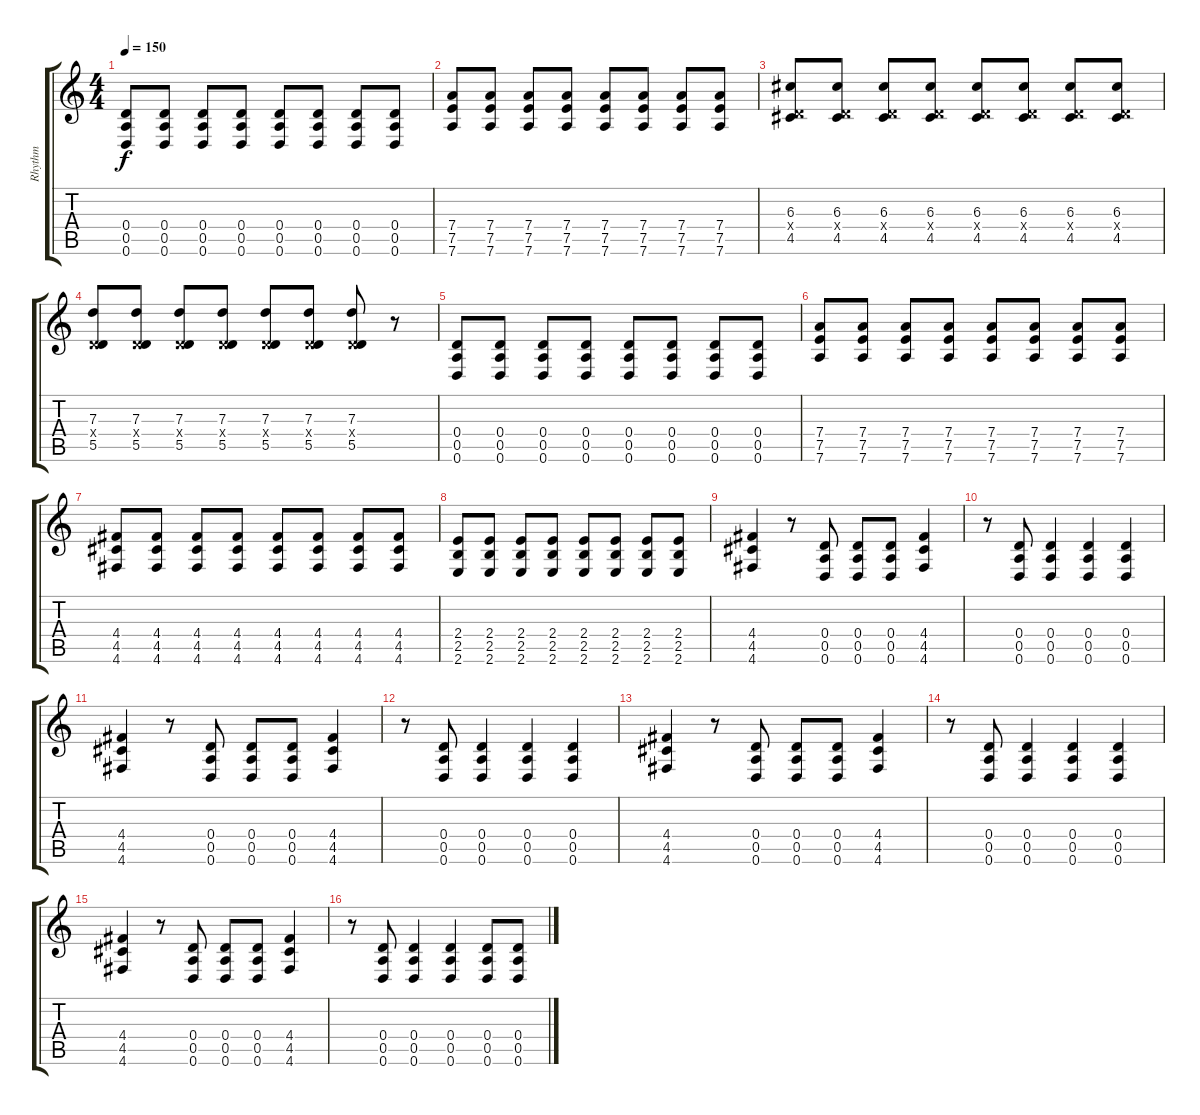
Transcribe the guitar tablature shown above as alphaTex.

\track ("Rhythm" "Rhythm") {instrument distortionguitar}
\staff {score tabs}
\tuning (E4 B3 G3 D3 A2 D2) {hide}
\ts (4 4)
\tempo 150
\clef g2
\ks c
(0.4 0.5 0.6).8{dy f} (0.4 0.5 0.6).8 (0.4 0.5 0.6).8 (0.4 0.5 0.6).8 (0.4 0.5 0.6).8 (0.4 0.5 0.6).8 (0.4 0.5 0.6).8 (0.4 0.5 0.6).8 |
(7.4 7.5 7.6).8 (7.4 7.5 7.6).8 (7.4 7.5 7.6).8 (7.4 7.5 7.6).8 (7.4 7.5 7.6).8 (7.4 7.5 7.6).8 (7.4 7.5 7.6).8 (7.4 7.5 7.6).8 |
(6.3 0.4{x} 4.5).8 (6.3 0.4{x} 4.5).8 (6.3 0.4{x} 4.5).8 (6.3 0.4{x} 4.5).8 (6.3 0.4{x} 4.5).8 (6.3 0.4{x} 4.5).8 (6.3 0.4{x} 4.5).8 (6.3 0.4{x} 4.5).8 |
(7.3 0.4{x} 5.5).8 (7.3 0.4{x} 5.5).8 (7.3 0.4{x} 5.5).8 (7.3 0.4{x} 5.5).8 (7.3 0.4{x} 5.5).8 (7.3 0.4{x} 5.5).8 (7.3 0.4{x} 5.5).8 r.8 |
(0.4 0.5 0.6).8 (0.4 0.5 0.6).8 (0.4 0.5 0.6).8 (0.4 0.5 0.6).8 (0.4 0.5 0.6).8 (0.4 0.5 0.6).8 (0.4 0.5 0.6).8 (0.4 0.5 0.6).8 |
(7.4 7.5 7.6).8 (7.4 7.5 7.6).8 (7.4 7.5 7.6).8 (7.4 7.5 7.6).8 (7.4 7.5 7.6).8 (7.4 7.5 7.6).8 (7.4 7.5 7.6).8 (7.4 7.5 7.6).8 |
(4.4 4.5 4.6).8 (4.4 4.5 4.6).8 (4.4 4.5 4.6).8 (4.4 4.5 4.6).8 (4.4 4.5 4.6).8 (4.4 4.5 4.6).8 (4.4 4.5 4.6).8 (4.4 4.5 4.6).8 |
(2.4 2.5 2.6).8 (2.4 2.5 2.6).8 (2.4 2.5 2.6).8 (2.4 2.5 2.6).8 (2.4 2.5 2.6).8 (2.4 2.5 2.6).8 (2.4 2.5 2.6).8 (2.4 2.5 2.6).8 |
(4.4 4.5 4.6).4 r.8 (0.4 0.5 0.6).8 (0.4 0.5 0.6).8 (0.4 0.5 0.6).8 (4.4 4.5 4.6).4 |
r.8 (0.4 0.5 0.6).8 (0.4 0.5 0.6).4 (0.4 0.5 0.6).4 (0.4 0.5 0.6).4 |
(4.4 4.5 4.6).4 r.8 (0.4 0.5 0.6).8 (0.4 0.5 0.6).8 (0.4 0.5 0.6).8 (4.4 4.5 4.6).4 |
r.8 (0.4 0.5 0.6).8 (0.4 0.5 0.6).4 (0.4 0.5 0.6).4 (0.4 0.5 0.6).4 |
(4.4 4.5 4.6).4 r.8 (0.4 0.5 0.6).8 (0.4 0.5 0.6).8 (0.4 0.5 0.6).8 (4.4 4.5 4.6).4 |
r.8 (0.4 0.5 0.6).8 (0.4 0.5 0.6).4 (0.4 0.5 0.6).4 (0.4 0.5 0.6).4 |
(4.4 4.5 4.6).4 r.8 (0.4 0.5 0.6).8 (0.4 0.5 0.6).8 (0.4 0.5 0.6).8 (4.4 4.5 4.6).4 |
r.8 (0.4 0.5 0.6).8 (0.4 0.5 0.6).4 (0.4 0.5 0.6).4 (0.4 0.5 0.6).8 (0.4 0.5 0.6).8
